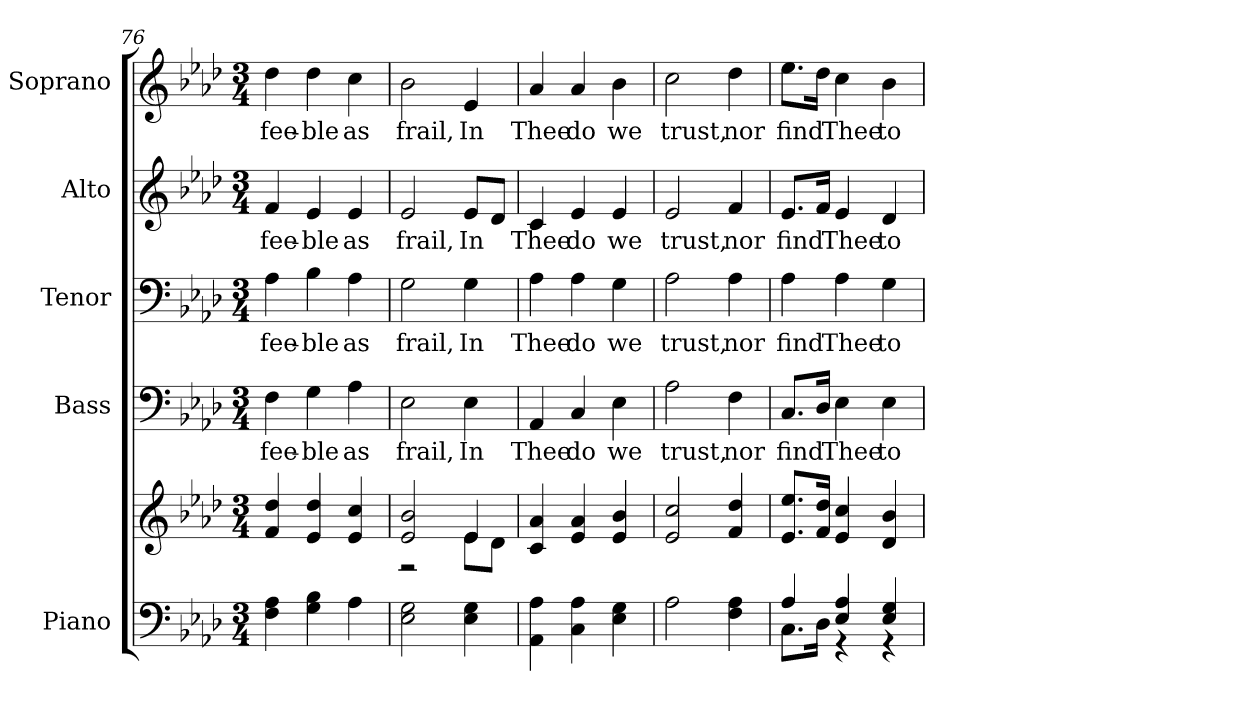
**kern	**kern	**kern	**text	**kern	**text	**kern	**text	**kern	**text
*part5	*part5	*part4	*part4	*part3	*part3	*part2	*part2	*part1	*part1
*staff6	*staff5	*staff4	*staff4	*staff3	*staff3	*staff2	*staff2	*staff1	*staff1
*I"Piano	*	*I"Bass	*	*I"Tenor	*	*I"Alto	*	*I"Soprano	*
*I'Pno.	*	*I'B.	*	*I'T.	*	*I'A.	*	*I'S.	*
*clefF4	*clefG2	*clefF4	*	*clefF4	*	*clefG2	*	*clefG2	*
*k[b-e-a-d-]	*k[b-e-a-d-]	*k[b-e-a-d-]	*	*k[b-e-a-d-]	*	*k[b-e-a-d-]	*	*k[b-e-a-d-]	*
*f:	*f:	*f:	*	*f:	*	*f:	*	*f:	*
*M3/4	*M3/4	*M3/4	*	*M3/4	*	*M3/4	*	*M3/4	*
=76	=76	=76	=76	=76	=76	=76	=76	=76	=76
!	!	!	!LO:LY:b:color=#000000	!	!	!	!	!	!
!	!	!	!	!	!LO:LY:b:color=#000000	!	!	!	!
!	!	!	!	!	!	!	!LO:LY:b:color=#000000	!	!
!	!	!	!	!	!	!	!	!	!LO:LY:b:color=#000000
4Fi\ 4A-i	4fi/ 4dd-i	4Fi\	fee-	4A-i\	fee-	4fi/	fee-	4dd-i\	fee-
!	!	!	!LO:LY:b:color=#000000	!	!	!	!	!	!
!	!	!	!	!	!LO:LY:b:color=#000000	!	!	!	!
!	!	!	!	!	!	!	!LO:LY:b:color=#000000	!	!
!	!	!	!	!	!	!	!	!	!LO:LY:b:color=#000000
4Gi\ 4B-i	4e-i/ 4dd-i	4Gi\	-ble	4B-i\	-ble	4e-i/	-ble	4dd-i\	-ble
!	!	!	!LO:LY:b:color=#000000	!	!	!	!	!	!
!	!	!	!	!	!LO:LY:b:color=#000000	!	!	!	!
!	!	!	!	!	!	!	!LO:LY:b:color=#000000	!	!
!	!	!	!	!	!	!	!	!	!LO:LY:b:color=#000000
4A-i\	4e-i/ 4cci	4A-i\	as	4A-i\	as	4e-i/	as	4cci\	as
=77	=77	=77	=77	=77	=77	=77	=77	=77	=77
*	*^	*	*	*	*	*	*	*	*
!	!	!	!	!LO:LY:b:color=#000000	!	!	!	!	!	!
!	!	!	!	!	!	!LO:LY:b:color=#000000	!	!	!	!
!	!	!	!	!	!	!	!	!LO:LY:b:color=#000000	!	!
!	!	!	!	!	!	!	!	!	!	!LO:LY:b:color=#000000
2E-i\ 2Gi	2e-i/ 2b-i	2r	2E-i\	frail,	2Gi\	frail,	2e-i/	frail,	2b-i\	frail,
!	!	!	!	!LO:LY:b:color=#000000	!	!	!	!	!	!
!	!	!	!	!	!	!LO:LY:b:color=#000000	!	!	!	!
!	!	!	!	!	!	!	!	!LO:LY:b:color=#000000	!	!
!	!	!	!	!	!	!	!	!	!	!LO:LY:b:color=#000000
4E-i\ 4Gi	4e-i/	8e-i\L	4E-i\	In	4Gi\	In	8e-i/L	In	4e-i/	In
.	.	8d-i\J	.	.	.	.	8d-i/J	.	.	.
*	*v	*v	*	*	*	*	*	*	*	*
=78	=78	=78	=78	=78	=78	=78	=78	=78	=78
*	*^	*	*	*	*	*	*	*	*
!	!	!	!	!LO:LY:b:color=#000000	!	!	!	!	!	!
*	*v	*v	*	*	*	*	*	*	*	*
*	*^	*	*	*	*	*	*	*	*
!	!	!	!	!	!	!LO:LY:b:color=#000000	!	!	!	!
*	*v	*v	*	*	*	*	*	*	*	*
*	*^	*	*	*	*	*	*	*	*
!	!	!	!	!	!	!	!	!LO:LY:b:color=#000000	!	!
*	*v	*v	*	*	*	*	*	*	*	*
*	*^	*	*	*	*	*	*	*	*
!	!	!	!	!	!	!	!	!	!	!LO:LY:b:color=#000000
*	*v	*v	*	*	*	*	*	*	*	*
4AA-i\ 4A-i	4ci/ 4a-i	4AA-i/	Thee	4A-i\	Thee	4ci/	Thee	4a-i/	Thee
!	!	!	!LO:LY:b:color=#000000	!	!	!	!	!	!
!	!	!	!	!	!LO:LY:b:color=#000000	!	!	!	!
!	!	!	!	!	!	!	!LO:LY:b:color=#000000	!	!
!	!	!	!	!	!	!	!	!	!LO:LY:b:color=#000000
4Ci\ 4A-i	4e-i/ 4a-i	4Ci/	do	4A-i\	do	4e-i/	do	4a-i/	do
!	!	!	!LO:LY:b:color=#000000	!	!	!	!	!	!
!	!	!	!	!	!LO:LY:b:color=#000000	!	!	!	!
!	!	!	!	!	!	!	!LO:LY:b:color=#000000	!	!
!	!	!	!	!	!	!	!	!	!LO:LY:b:color=#000000
4E-i\ 4Gi	4e-i/ 4b-i	4E-i\	we	4Gi\	we	4e-i/	we	4b-i\	we
=79	=79	=79	=79	=79	=79	=79	=79	=79	=79
!	!	!	!LO:LY:b:color=#000000	!	!	!	!	!	!
!	!	!	!	!	!LO:LY:b:color=#000000	!	!	!	!
!	!	!	!	!	!	!	!LO:LY:b:color=#000000	!	!
!	!	!	!	!	!	!	!	!	!LO:LY:b:color=#000000
2A-i\	2e-i/ 2cci	2A-i\	trust,	2A-i\	trust,	2e-i/	trust,	2cci\	trust,
!	!	!	!LO:LY:b:color=#000000	!	!	!	!	!	!
!	!	!	!	!	!LO:LY:b:color=#000000	!	!	!	!
!	!	!	!	!	!	!	!LO:LY:b:color=#000000	!	!
!	!	!	!	!	!	!	!	!	!LO:LY:b:color=#000000
4Fi\ 4A-i	4fi/ 4dd-i	4Fi\	nor	4A-i\	nor	4fi/	nor	4dd-i\	nor
!!LO:PB:g=z
=80	=80	=80	=80	=80	=80	=80	=80	=80	=80
*^	*	*	*	*	*	*	*	*	*
!	!	!	!	!LO:LY:b:color=#000000	!	!	!	!	!	!
!	!	!	!	!	!	!LO:LY:b:color=#000000	!	!	!	!
!	!	!	!	!	!	!	!	!LO:LY:b:color=#000000	!	!
!	!	!	!	!	!	!	!	!	!	!LO:LY:b:color=#000000
4A-i/	8.Ci\L	8.e-i/ 8.ee-iL	8.Ci/L	find	4A-i\	find	8.e-i/L	find	8.ee-i\L	find
.	16D-i\Jk	16fi/ 16dd-iJk	16D-i/Jk	.	.	.	16fi/Jk	.	16dd-i\Jk	.
!	!	!	!	!LO:LY:b:color=#000000	!	!	!	!	!	!
!	!	!	!	!	!	!LO:LY:b:color=#000000	!	!	!	!
!	!	!	!	!	!	!	!	!LO:LY:b:color=#000000	!	!
!	!	!	!	!	!	!	!	!	!	!LO:LY:b:color=#000000
4E-i/ 4A-i	4r	4e-i/ 4cci	4E-i\	Thee	4A-i\	Thee	4e-i/	Thee	4cci\	Thee
!	!	!	!	!LO:LY:b:color=#000000	!	!	!	!	!	!
!	!	!	!	!	!	!LO:LY:b:color=#000000	!	!	!	!
!	!	!	!	!	!	!	!	!LO:LY:b:color=#000000	!	!
!	!	!	!	!	!	!	!	!	!	!LO:LY:b:color=#000000
4E-i/ 4Gi	4r	4d-i/ 4b-i	4E-i\	to	4Gi\	to	4d-i/	to	4b-i\	to
*v	*v	*	*	*	*	*	*	*	*	*
=	=	=	=	=	=	=	=	=	=
*-	*-	*-	*-	*-	*-	*-	*-	*-	*-
